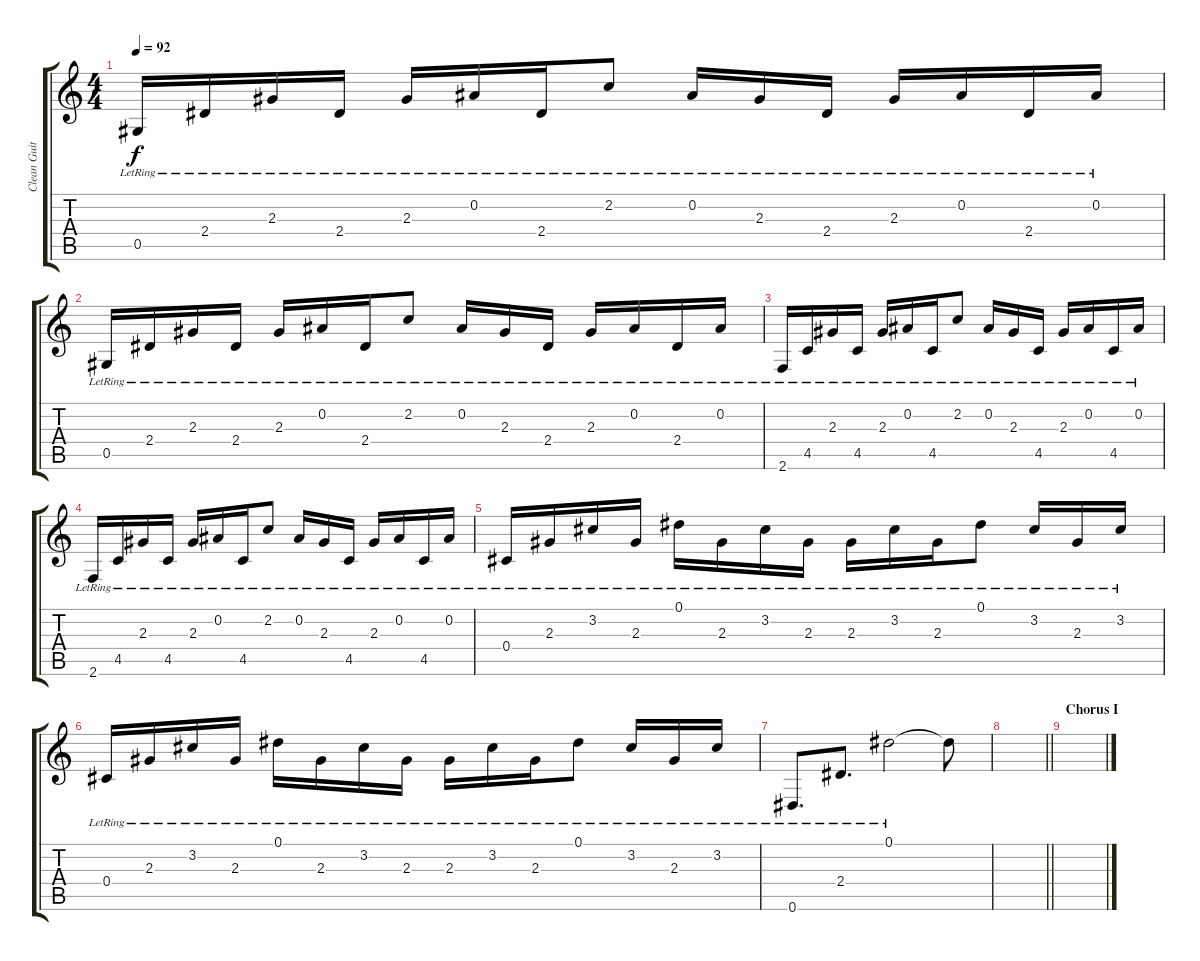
\track ("Clean Guitar" "Clean Guit") {instrument electricguitarclean}
\staff {score tabs}
\tuning (Eb4 Bb3 Gb3 Db3 Ab2 Eb2) {hide}
\ts (4 4)
\tempo 92
\clef g2
\ks c
0.5{lr}.16{dy f} 2.4{lr}.16 2.3{lr}.16 2.4{lr}.16 2.3{lr}.16 0.2{lr}.16 2.4{lr}.16 2.2{lr}.8 0.2{lr}.16 2.3{lr}.16 2.4{lr}.16 2.3{lr}.16 0.2{lr}.16 2.4{lr}.16 0.2{lr}.16 |
0.5{lr}.16 2.4{lr}.16 2.3{lr}.16 2.4{lr}.16 2.3{lr}.16 0.2{lr}.16 2.4{lr}.16 2.2{lr}.8 0.2{lr}.16 2.3{lr}.16 2.4{lr}.16 2.3{lr}.16 0.2{lr}.16 2.4{lr}.16 0.2{lr}.16 |
2.6{lr}.16 4.5{lr}.16 2.3{lr}.16 4.5{lr}.16 2.3{lr}.16 0.2{lr}.16 4.5{lr}.16 2.2{lr}.8 0.2{lr}.16 2.3{lr}.16 4.5{lr}.16 2.3{lr}.16 0.2{lr}.16 4.5{lr}.16 0.2{lr}.16 |
2.6{lr}.16 4.5{lr}.16 2.3{lr}.16 4.5{lr}.16 2.3{lr}.16 0.2{lr}.16 4.5{lr}.16 2.2{lr}.8 0.2{lr}.16 2.3{lr}.16 4.5{lr}.16 2.3{lr}.16 0.2{lr}.16 4.5{lr}.16 0.2{lr}.16 |
0.4{lr}.16 2.3{lr}.16 3.2{lr}.16 2.3{lr}.16 0.1{lr}.16 2.3{lr}.16 3.2{lr}.16 2.3{lr}.16 2.3{lr}.16 3.2{lr}.16 2.3{lr}.16 0.1{lr}.8 3.2{lr}.16 2.3{lr}.16 3.2{lr}.16 |
0.4{lr}.16 2.3{lr}.16 3.2{lr}.16 2.3{lr}.16 0.1{lr}.16 2.3{lr}.16 3.2{lr}.16 2.3{lr}.16 2.3{lr}.16 3.2{lr}.16 2.3{lr}.16 0.1{lr}.8 3.2{lr}.16 2.3{lr}.16 3.2{lr}.16 |
0.6{lr}.8{d} 2.4{lr}.8{d} 0.1{lr}.2 0.1{t}.8 |
\barLineRight lightlight
|
\section ("" "Chorus I")
